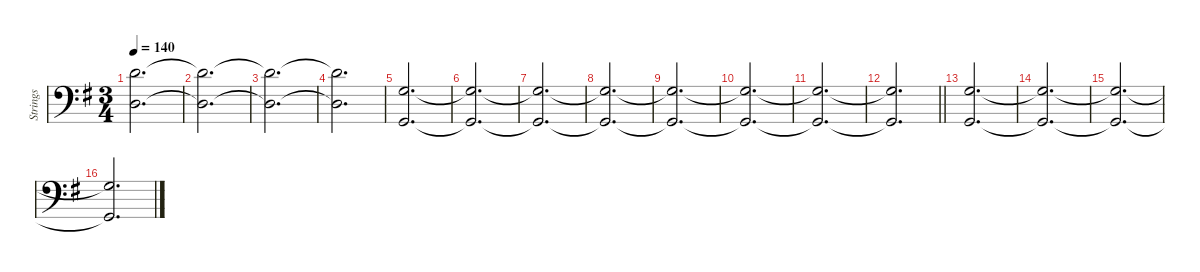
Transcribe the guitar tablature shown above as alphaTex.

\defaultSystemsLayout 8
\hideDynamics
\bracketExtendMode groupsimilarinstruments
\firstSystemTrackNameMode fullname
\otherSystemsTrackNameOrientation horizontal
\track ("Strings" "vln.") {defaultSystemsLayout 16 instrument stringensemble1}
\staff {score}
\tuning (E4 B3 G3 D3 A2 E2)
\ts (3 4)
\tempo 140
\clef f4
\ks g
(7.3{acc forcenatural} 5.5{acc forcenatural}).2{d dy f beam Down} |
(7.3{t acc forcenatural} 5.5{t acc forcenatural}).2{d beam Down} |
(7.3{t acc forcenatural} 5.5{t acc forcenatural}).2{d beam Down} |
(7.3{t acc forcenatural} 5.5{t acc forcenatural}).2{d beam Down} |
(5.4{acc forcenatural} 3.6{acc forcenatural}).2{d beam Up} |
(5.4{t acc forcenatural} 3.6{t acc forcenatural}).2{d beam Up} |
(5.4{t acc forcenatural} 3.6{t acc forcenatural}).2{d beam Up} |
(5.4{t acc forcenatural} 3.6{t acc forcenatural}).2{d beam Up} |
(5.4{t acc forcenatural} 3.6{t acc forcenatural}).2{d beam Up} |
(5.4{t acc forcenatural} 3.6{t acc forcenatural}).2{d beam Up} |
(5.4{t acc forcenatural} 3.6{t acc forcenatural}).2{d beam Up} |
\barLineRight lightlight
(5.4{t acc forcenatural} 3.6{t acc forcenatural}).2{d beam Up} |
(5.4{acc forcenatural} 3.6{acc forcenatural}).2{d beam Up} |
(5.4{t acc forcenatural} 3.6{t acc forcenatural}).2{d beam Up} |
(5.4{t acc forcenatural} 3.6{t acc forcenatural}).2{d beam Up} |
(5.4{t acc forcenatural} 3.6{t acc forcenatural}).2{d beam Up}
